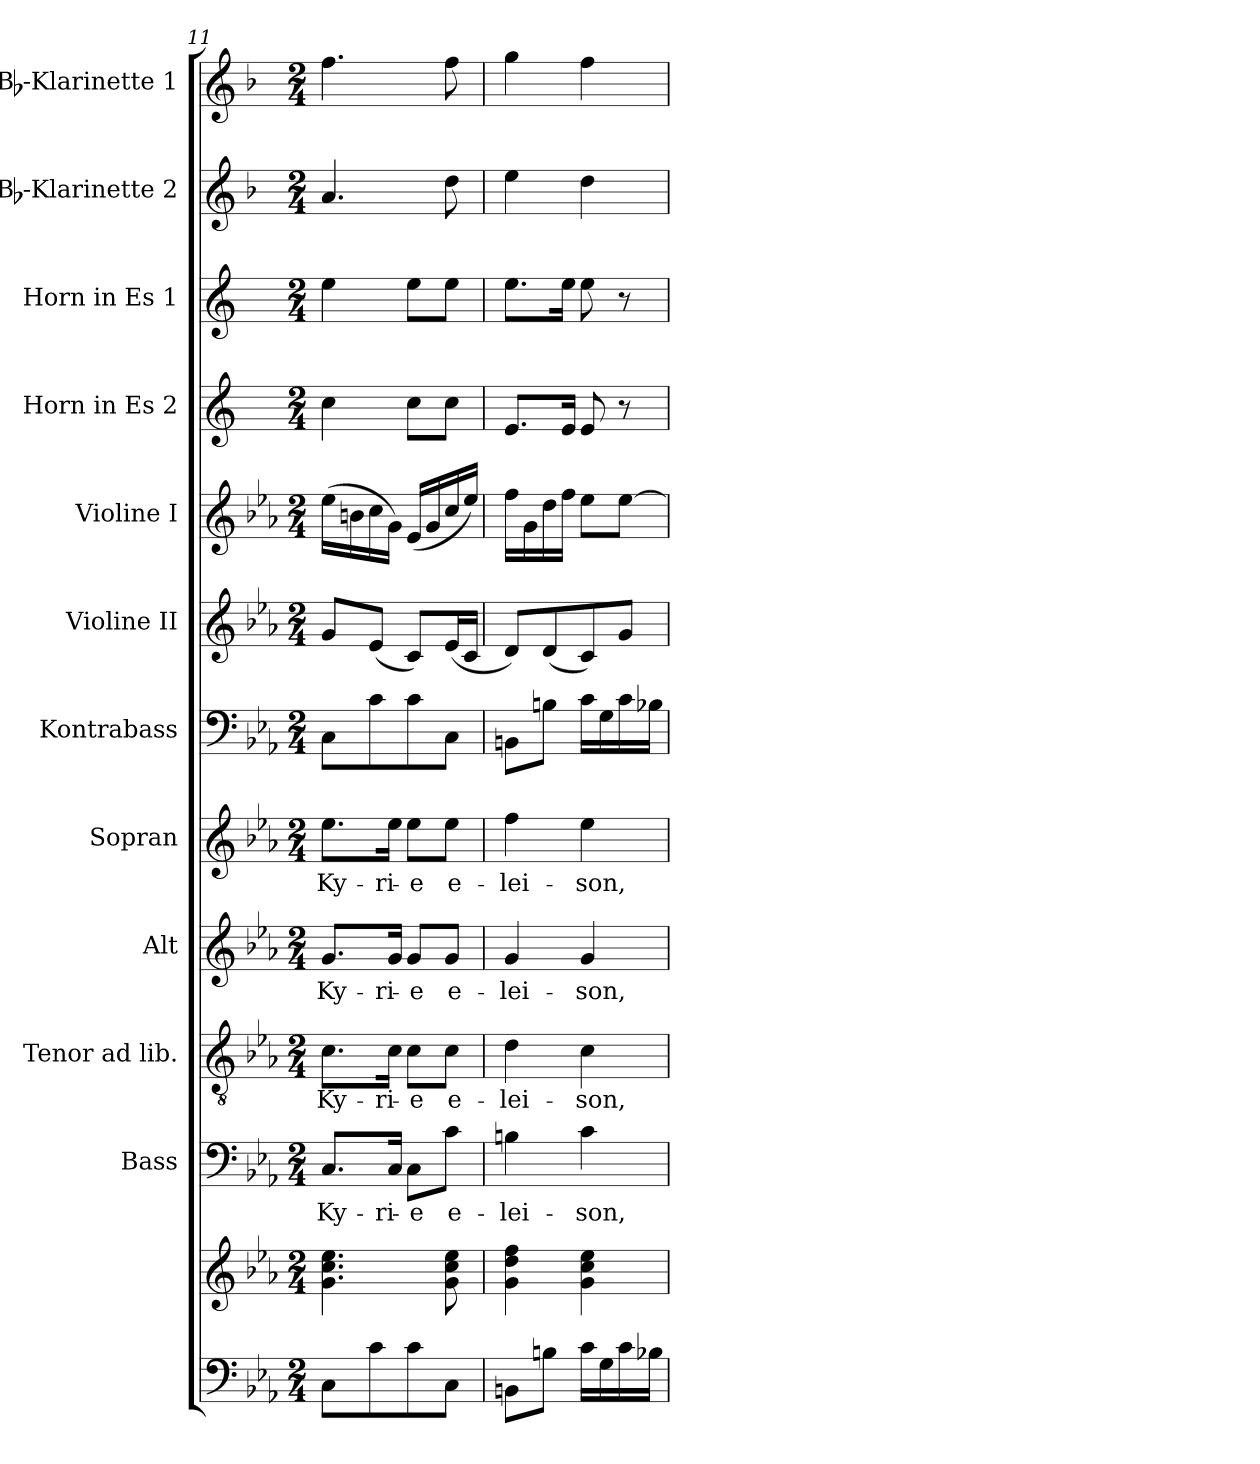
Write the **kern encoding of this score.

**kern	**kern	**kern	**text	**kern	**text	**kern	**text	**kern	**text	**kern	**kern	**kern	**kern	**kern	**kern	**kern
*part12	*part12	*part11	*part11	*part10	*part10	*part9	*part9	*part8	*part8	*part7	*part6	*part5	*part4	*part3	*part2	*part1
*staff13	*staff12	*staff11	*staff11	*staff10	*staff10	*staff9	*staff9	*staff8	*staff8	*staff7	*staff6	*staff5	*staff4	*staff3	*staff2	*staff1
*	*	*I"Bass	*	*I"Tenor ad lib.	*	*I"Alt	*	*I"Sopran	*	*I"Kontrabass	*I"Violine II	*I"Violine I	*I"Horn in Es 2	*I"Horn in Es 1	*I"Bb-Klarinette 2	*I"Bb-Klarinette 1
*	*	*I'B.	*	*I'T.	*	*I'A.	*	*I'S.	*	*I'Kb.	*I'Vl. II	*I'Vl. I	*	*	*I'Bb Kl. 2	*I'Bb Kl. 1
*clefF4	*clefG2	*clefF4	*	*clefGv2	*	*clefG2	*	*clefG2	*	*clefF4	*clefG2	*clefG2	*clefG2	*clefG2	*clefG2	*clefG2
*	*	*	*	*	*	*	*	*	*	*ITrd7c12	*	*	*ITrd5c9	*ITrd5c9	*ITrd1c2	*ITrd1c2
*k[b-e-a-]	*k[b-e-a-]	*k[b-e-a-]	*	*k[b-e-a-]	*	*k[b-e-a-]	*	*k[b-e-a-]	*	*k[b-e-a-]	*k[b-e-a-]	*k[b-e-a-]	*k[b-e-a-]	*k[b-e-a-]	*k[b-e-a-]	*k[b-e-a-]
*E-:	*E-:	*E-:	*	*E-:	*	*E-:	*	*E-:	*	*E-:	*E-:	*E-:	*E-:	*E-:	*E-:	*E-:
*M2/4	*M2/4	*M2/4	*	*M2/4	*	*M2/4	*	*M2/4	*	*M2/4	*M2/4	*M2/4	*M2/4	*M2/4	*M2/4	*M2/4
=11	=11	=11	=11	=11	=11	=11	=11	=11	=11	=11	=11	=11	=11	=11	=11	=11
!	!	!	!LO:LY:b	!	!LO:LY:b	!	!LO:LY:b	!	!LO:LY:b	!	!	!	!	!	!	!
8C\L	4.g\ 4.cc\ 4.ee-\	8.C/L	Ky-	8.c\L	Ky-	8.g/L	Ky-	8.ee-\L	Ky-	8CC\L	8g/L	(>16ee-\LL	4e-\	4g\	4.g/	4.ee-\
.	.	.	.	.	.	.	.	.	.	.	.	16bn\	.	.	.	.
8c\	.	.	.	.	.	.	.	.	.	8C\	(<8e-/J	16cc\	.	.	.	.
!	!	!	!LO:LY:b	!	!LO:LY:b	!	!LO:LY:b	!	!LO:LY:b	!	!	!	!	!	!	!
.	.	16C/Jk	-ri-	16c\Jk	-ri-	16g/Jk	-ri-	16ee-\Jk	-ri-	.	.	16g\JJ)	.	.	.	.
!	!	!	!LO:LY:b	!	!LO:LY:b	!	!LO:LY:b	!	!LO:LY:b	!	!	!	!	!	!	!
8c\	.	8C\L	-e	8c\L	-e	8g/L	-e	8ee-\L	-e	8C\	8c/L)	(<16e-/LL	8e-\L	8g\L	.	.
.	.	.	.	.	.	.	.	.	.	.	.	16g/	.	.	.	.
!	!	!	!LO:LY:b	!	!LO:LY:b	!	!LO:LY:b	!	!LO:LY:b	!	!	!	!	!	!	!
8C\J	8g\ 8cc\ 8ee-\	8c\J	e-	8c\J	e-	8g/J	e-	8ee-\J	e-	8CC\J	(<16e-/L	16cc/	8e-\J	8g\J	8cc\	8ee-\
.	.	.	.	.	.	.	.	.	.	.	16c/JJ	16ee-/JJ)	.	.	.	.
!!LO:PB:g=z
=12	=12	=12	=12	=12	=12	=12	=12	=12	=12	=12	=12	=12	=12	=12	=12	=12
!	!	!	!LO:LY:b	!	!LO:LY:b	!	!LO:LY:b	!	!LO:LY:b	!	!	!	!	!	!	!
8BBn\L	4g\ 4dd\ 4ff\	4Bn\	-lei-	4d\	-lei-	4g/	-lei-	4ff\	-lei-	8BBBn\L	8d/L)	16ff\LL	8.G/L	8.g\L	4dd\	4ff\
.	.	.	.	.	.	.	.	.	.	.	.	16g\	.	.	.	.
8Bn\J	.	.	.	.	.	.	.	.	.	8BBn\J	(<8d/	16dd\	.	.	.	.
.	.	.	.	.	.	.	.	.	.	.	.	16ff\JJ	16G/Jk	16g\Jk	.	.
!	!	!	!LO:LY:b	!	!LO:LY:b	!	!LO:LY:b	!	!LO:LY:b	!	!	!	!	!	!	!
16c\LL	4g\ 4cc\ 4ee-\	4c\	-son,	4c\	-son,	4g/	-son,	4ee-\	-son,	16C\LL	8c/)	8ee-\L	8G/	8g\	4cc\	4ee-\
16G\	.	.	.	.	.	.	.	.	.	16GG\	.	.	.	.	.	.
16c\	.	.	.	.	.	.	.	.	.	16C\	8g/J	[8ee-\J	8r	8r	.	.
16B-X\JJ	.	.	.	.	.	.	.	.	.	16BB-X\JJ	.	.	.	.	.	.
=	=	=	=	=	=	=	=	=	=	=	=	=	=	=	=	=
*-	*-	*-	*-	*-	*-	*-	*-	*-	*-	*-	*-	*-	*-	*-	*-	*-
